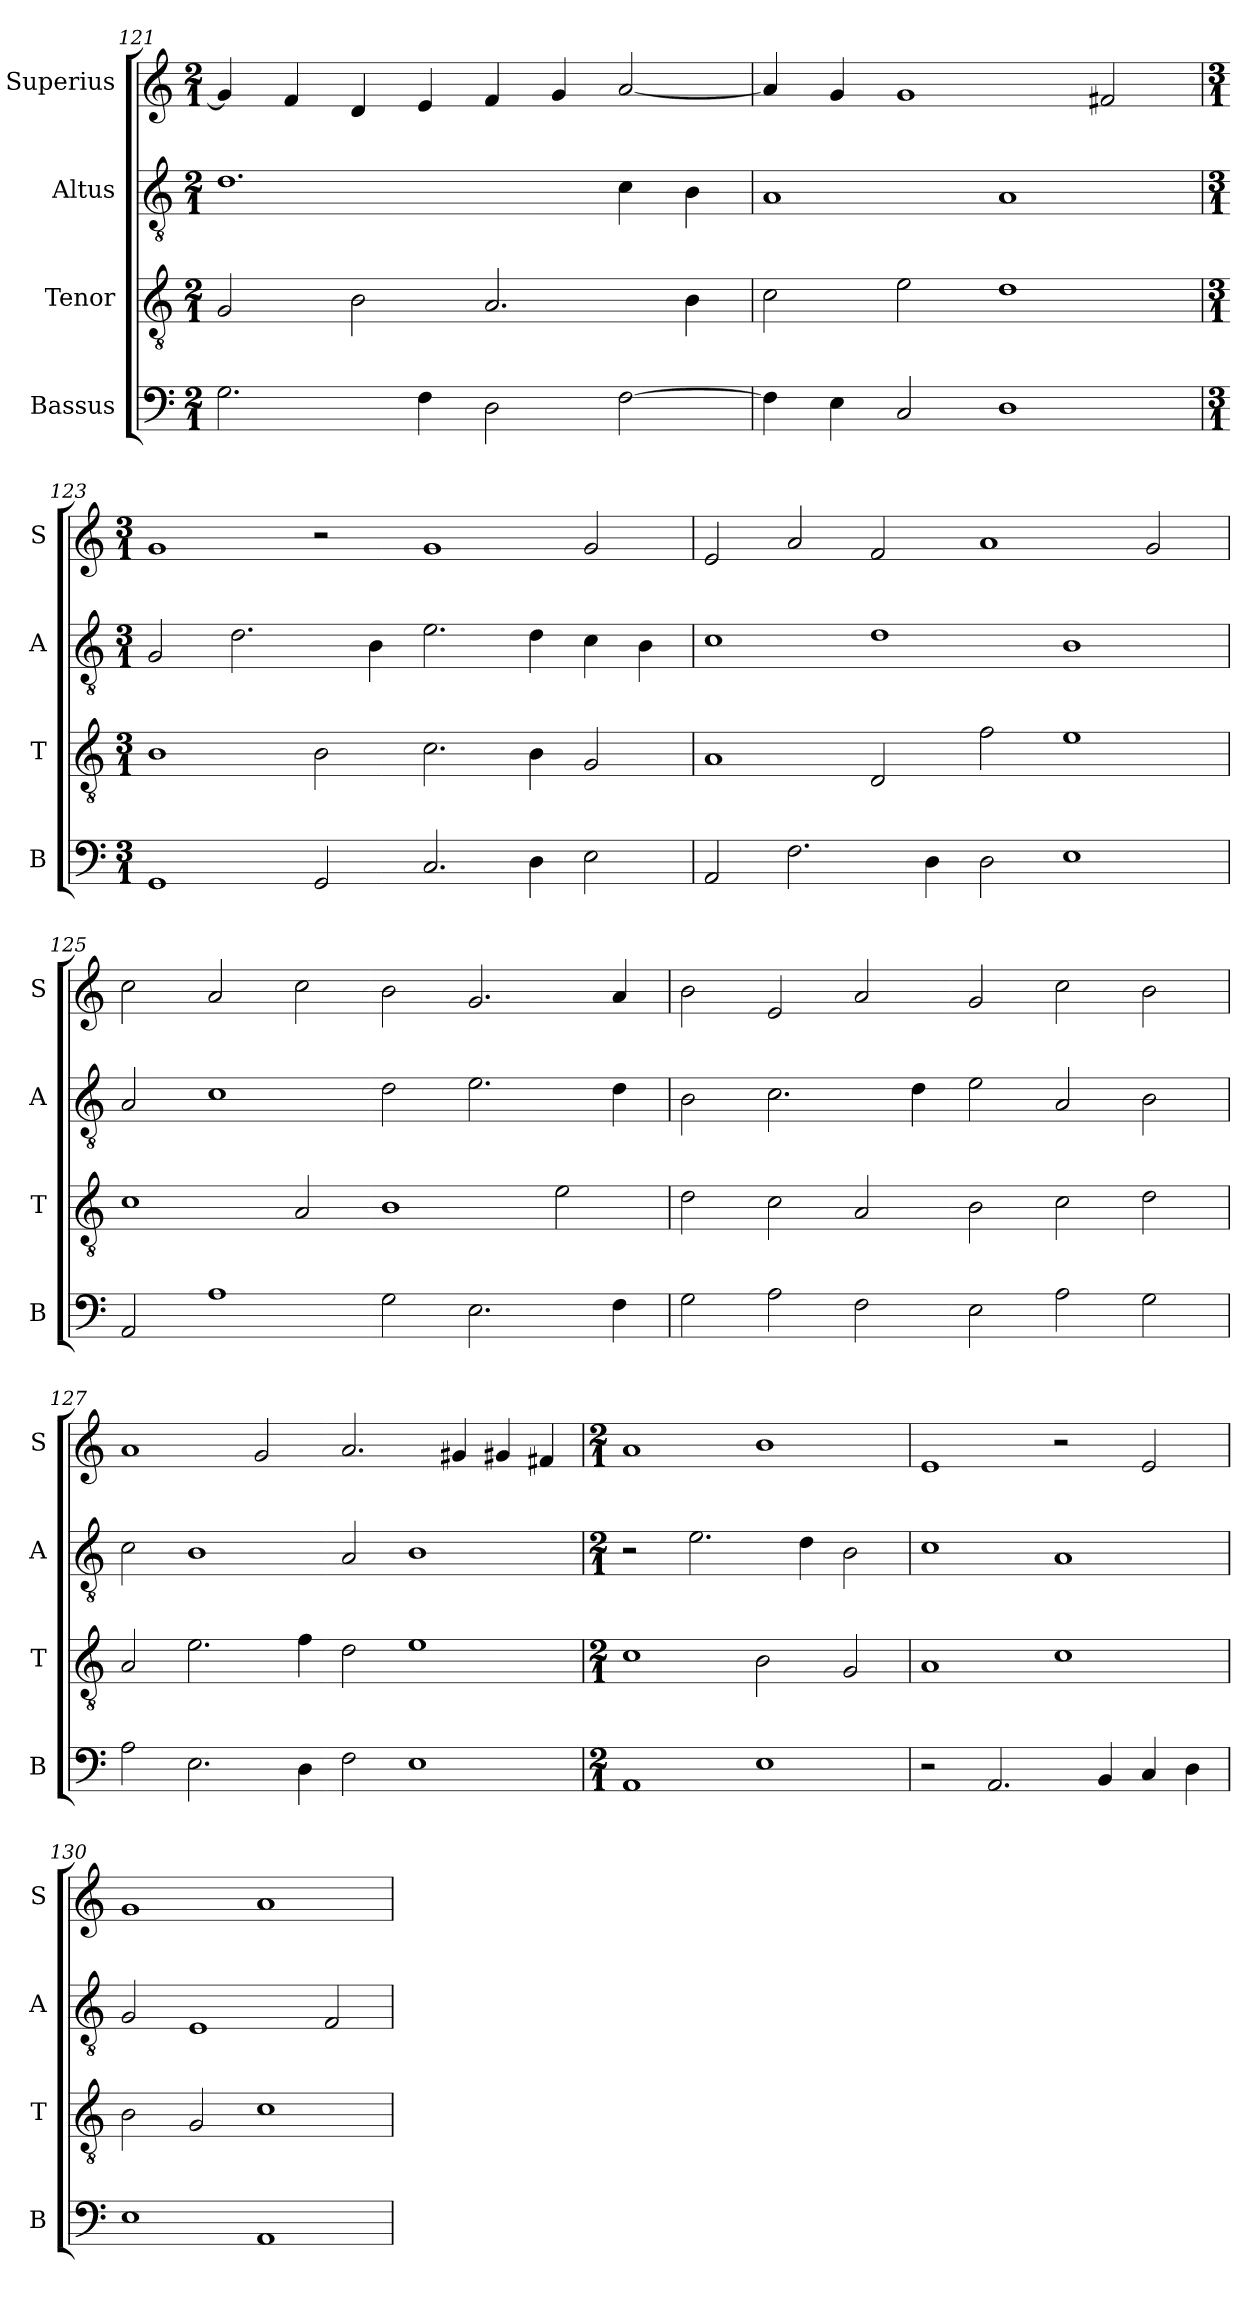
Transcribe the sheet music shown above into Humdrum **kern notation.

**kern	**kern	**kern	**kern
*part4	*part3	*part2	*part1
*staff4	*staff3	*staff2	*staff1
*I"Bassus	*I"Tenor	*I"Altus	*I"Superius
*I'B	*I'T	*I'A	*I'S
*clefF4	*clefGv2	*clefGv2	*clefG2
*k[]	*k[]	*k[]	*k[]
*M2/1	*M2/1	*M2/1	*M2/1
=121	=121	=121	=121
2.G\	2G/	1.d	4g/]
.	.	.	4f/
.	2B\	.	4d/
4F\	.	.	4e/
2D\	2.A/	.	4f/
.	.	.	4g/
[2F\	.	4c\	[2a/
.	4B\	4B\	.
=122	=122	=122	=122
4F\]	2c\	1A	4a/]
4E\	.	.	4g/
2C/	2e\	.	1g
1D	1d	1A	.
.	.	.	2f#X/
=123	=123	=123	=123
*M3/1	*M3/1	*M3/1	*M3/1
1GG	1B	2G/	1g
.	.	2.d\	.
2GG/	2B\	.	2r
.	.	4B\	.
2.C/	2.c\	2.e\	1g
4D\	4B\	4d\	.
2E\	2G/	4c\	2g/
.	.	4B\	.
=124	=124	=124	=124
2AA/	1A	1c	2e/
2.F\	.	.	2a/
.	2D/	1d	2f/
4D\	.	.	.
2D\	2f\	.	1a
1E	1e	1B	.
.	.	.	2g/
=125	=125	=125	=125
2AA/	1c	2A/	2cc\
1A	.	1c	2a/
.	2A/	.	2cc\
2G\	1B	2d\	2b\
2.E\	.	2.e\	2.g/
.	2e\	.	.
4F\	.	4d\	4a/
=126	=126	=126	=126
2G\	2d\	2B\	2b\
2A\	2c\	2.c\	2e/
2F\	2A/	.	2a/
.	.	4d\	.
2E\	2B\	2e\	2g/
2A\	2c\	2A/	2cc\
2G\	2d\	2B\	2b\
=127	=127	=127	=127
2A\	2A/	2c\	1a
2.E\	2.e\	1B	.
.	.	.	2g/
4D\	4f\	.	.
2F\	2d\	2A/	2.a/
1E	1e	1B	.
.	.	.	4g#X/
.	.	.	4g#X/
.	.	.	4f#X/
=128	=128	=128	=128
*M2/1	*M2/1	*M2/1	*M2/1
1AA	1c	2r	1a
.	.	2.e\	.
1E	2B\	.	1b
.	.	4d\	.
.	2G/	2B\	.
=129	=129	=129	=129
2r	1A	1c	1e
2.AA/	.	.	.
.	1c	1A	2r
4BB/	.	.	.
4C/	.	.	2e/
4D\	.	.	.
=130	=130	=130	=130
1E	2B\	2G/	1g
.	2G/	1E	.
1AA	1c	.	1a
.	.	2F/	.
=	=	=	=
*-	*-	*-	*-
